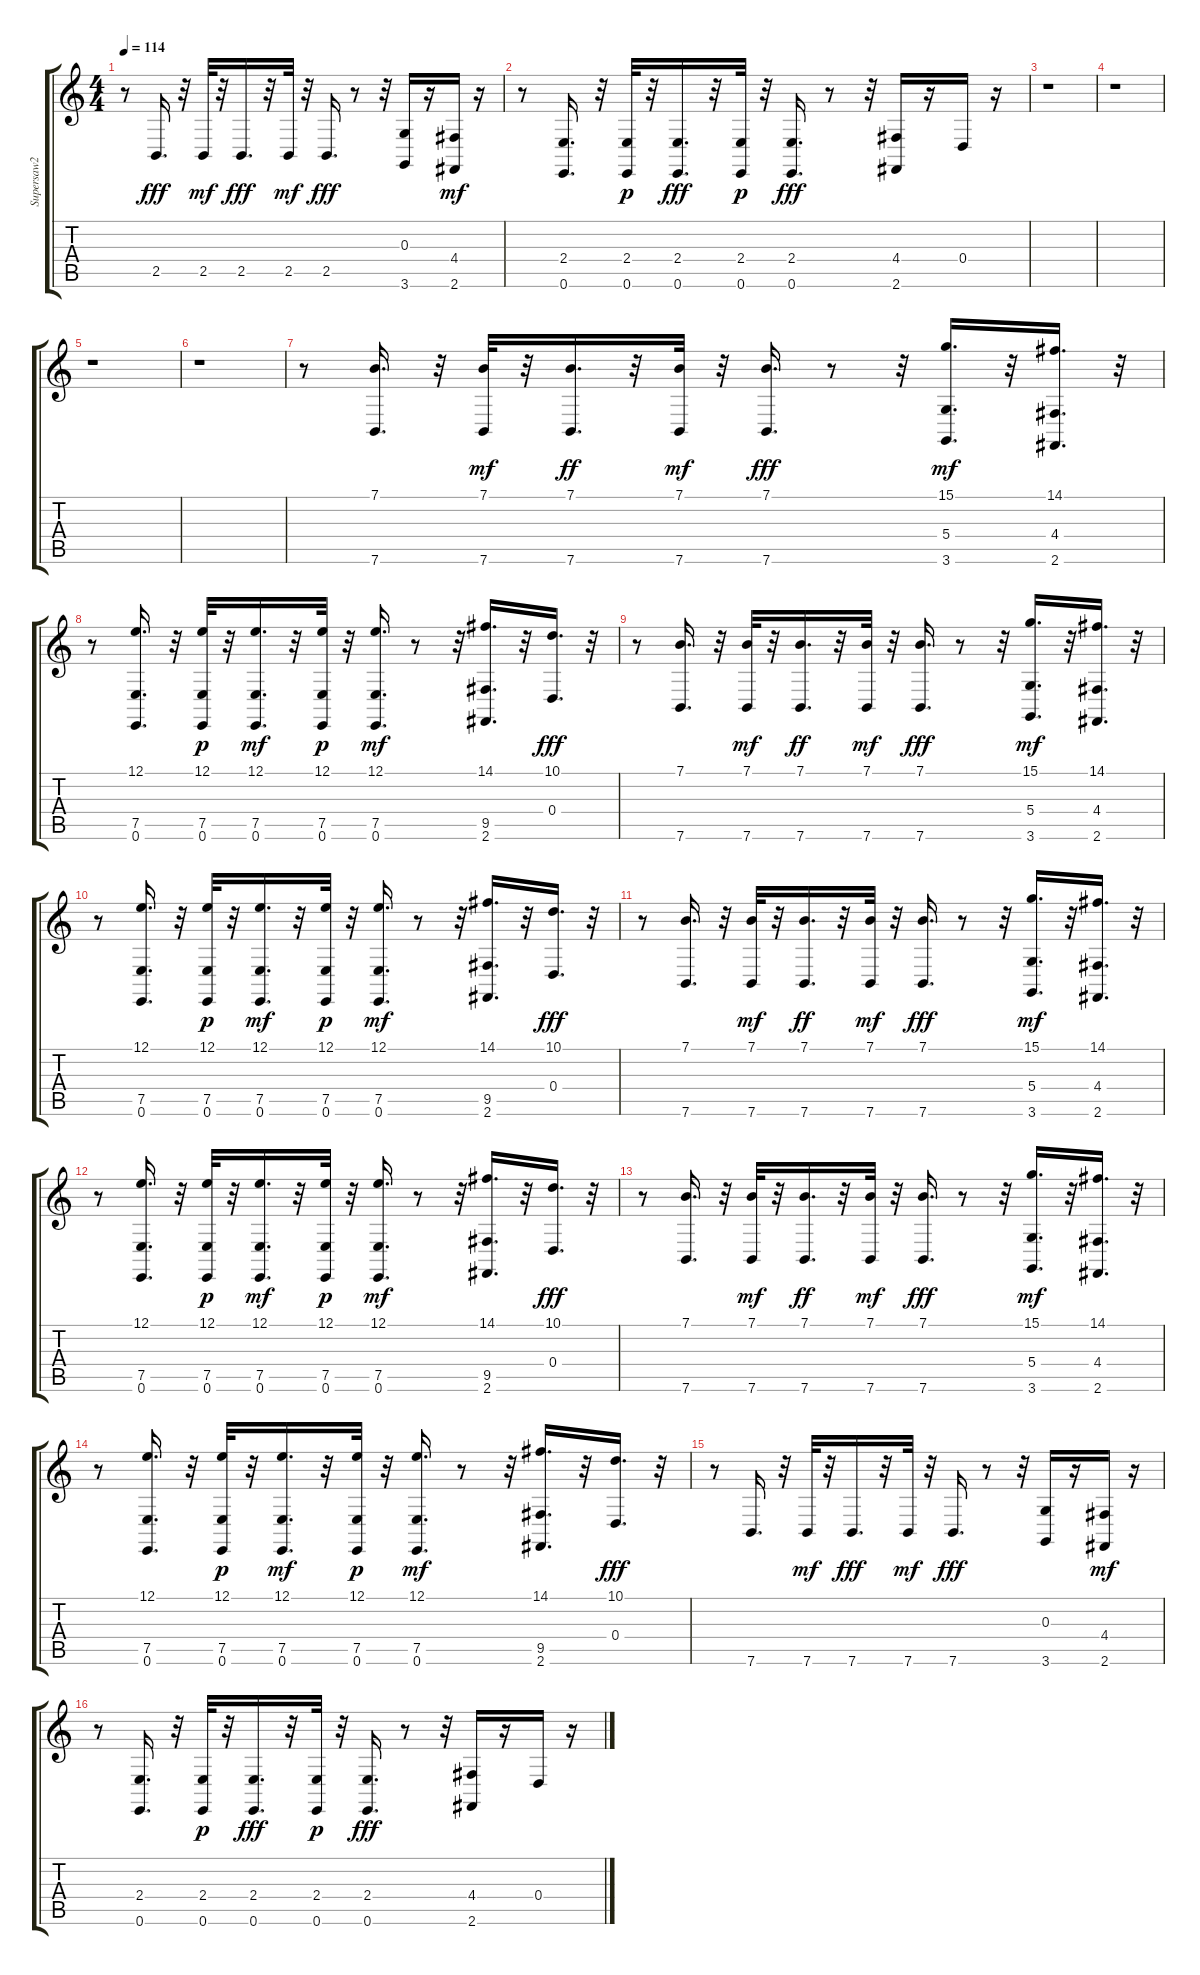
\track ("Supersaw2" "Supersaw2") {instrument lead2sawtooth}
\staff {score tabs}
\tuning (E4 B3 G3 D3 A2 E2) {hide}
\ts (4 4)
\tempo 114
\clef g2
\ks c
r.8{dy fff} 2.5.16{d} r.32 2.5.32{dy mf} r.32 2.5.16{d dy fff} r.32 2.5.32{dy mf} r.32 2.5.16{d dy fff} r.8 r.32 (0.3 3.6).16 r.16 (4.4 2.6).16{dy mf} r.16 |
r.8 (2.4 0.6).16{d} r.32 (2.4 0.6).32{dy p} r.32 (2.4 0.6).16{d dy fff} r.32 (2.4 0.6).32{dy p} r.32 (2.4 0.6).16{d dy fff} r.8 r.32 (4.4 2.6).16 r.16 0.4.16 r.16 |
r.1 |
r.1 |
r.1 |
r.1 |
r.8 (7.1 7.6).16{d} r.32 (7.1 7.6).32{dy mf} r.32 (7.1 7.6).16{d dy ff} r.32 (7.1 7.6).32{dy mf} r.32 (7.1 7.6).16{d dy fff} r.8 r.32 (15.1 5.4 3.6).16{d dy mf} r.32 (14.1 4.4 2.6).16{d} r.32 |
r.8 (12.1 7.5 0.6).16{d} r.32 (12.1 7.5 0.6).32{dy p} r.32 (12.1 7.5 0.6).16{d dy mf} r.32 (12.1 7.5 0.6).32{dy p} r.32 (12.1 7.5 0.6).16{d dy mf} r.8 r.32 (14.1 9.5 2.6).16{d} r.32 (10.1 0.4).16{d dy fff} r.32 |
r.8 (7.1 7.6).16{d} r.32 (7.1 7.6).32{dy mf} r.32 (7.1 7.6).16{d dy ff} r.32 (7.1 7.6).32{dy mf} r.32 (7.1 7.6).16{d dy fff} r.8 r.32 (15.1 5.4 3.6).16{d dy mf} r.32 (14.1 4.4 2.6).16{d} r.32 |
r.8 (12.1 7.5 0.6).16{d} r.32 (12.1 7.5 0.6).32{dy p} r.32 (12.1 7.5 0.6).16{d dy mf} r.32 (12.1 7.5 0.6).32{dy p} r.32 (12.1 7.5 0.6).16{d dy mf} r.8 r.32 (14.1 9.5 2.6).16{d} r.32 (10.1 0.4).16{d dy fff} r.32 |
r.8 (7.1 7.6).16{d} r.32 (7.1 7.6).32{dy mf} r.32 (7.1 7.6).16{d dy ff} r.32 (7.1 7.6).32{dy mf} r.32 (7.1 7.6).16{d dy fff} r.8 r.32 (15.1 5.4 3.6).16{d dy mf} r.32 (14.1 4.4 2.6).16{d} r.32 |
r.8 (12.1 7.5 0.6).16{d} r.32 (12.1 7.5 0.6).32{dy p} r.32 (12.1 7.5 0.6).16{d dy mf} r.32 (12.1 7.5 0.6).32{dy p} r.32 (12.1 7.5 0.6).16{d dy mf} r.8 r.32 (14.1 9.5 2.6).16{d} r.32 (10.1 0.4).16{d dy fff} r.32 |
r.8 (7.1 7.6).16{d} r.32 (7.1 7.6).32{dy mf} r.32 (7.1 7.6).16{d dy ff} r.32 (7.1 7.6).32{dy mf} r.32 (7.1 7.6).16{d dy fff} r.8 r.32 (15.1 5.4 3.6).16{d dy mf} r.32 (14.1 4.4 2.6).16{d} r.32 |
r.8 (12.1 7.5 0.6).16{d} r.32 (12.1 7.5 0.6).32{dy p} r.32 (12.1 7.5 0.6).16{d dy mf} r.32 (12.1 7.5 0.6).32{dy p} r.32 (12.1 7.5 0.6).16{d dy mf} r.8 r.32 (14.1 9.5 2.6).16{d} r.32 (10.1 0.4).16{d dy fff} r.32 |
r.8 7.6.16{d} r.32 7.6.32{dy mf} r.32 7.6.16{d dy fff} r.32 7.6.32{dy mf} r.32 7.6.16{d dy fff} r.8 r.32 (0.3 3.6).16 r.16 (4.4 2.6).16{dy mf} r.16 |
r.8 (2.4 0.6).16{d} r.32 (2.4 0.6).32{dy p} r.32 (2.4 0.6).16{d dy fff} r.32 (2.4 0.6).32{dy p} r.32 (2.4 0.6).16{d dy fff} r.8 r.32 (4.4 2.6).16 r.16 0.4.16 r.16
